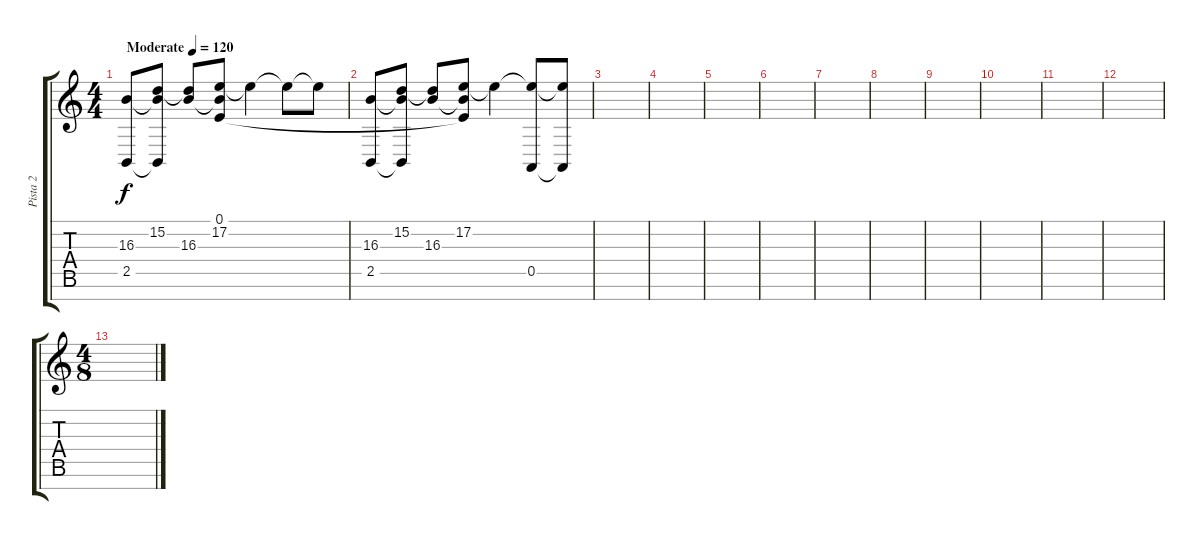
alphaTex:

\track ("Pista 2" "Pista 2") {instrument celesta}
\staff {score tabs}
\tuning (E4 B3 G3 D3 A2 E2 B1) {hide}
\ts (4 4)
\tempo (120 "Moderate")
\clef g2
\ks c
(16.3 2.5).8{dy f instrument celesta} (15.2 16.3{t} 2.5{t}).8 (15.2{t} 16.3).8 (0.1 17.2 16.3{t}).8 17.2{t}.4 17.2{t}.8 17.2{t}.8 |
(16.3 2.5).8 (15.2 16.3{t} 2.5{t}).8 (15.2{t} 16.3).8 (0.1{t} 17.2 16.3{t}).8 17.2{t}.4 (17.2{t} 0.5).8 (17.2{t} 0.5{t}).8 |
|
|
|
|
|
|
|
|
|
|
\ts (4 8)
